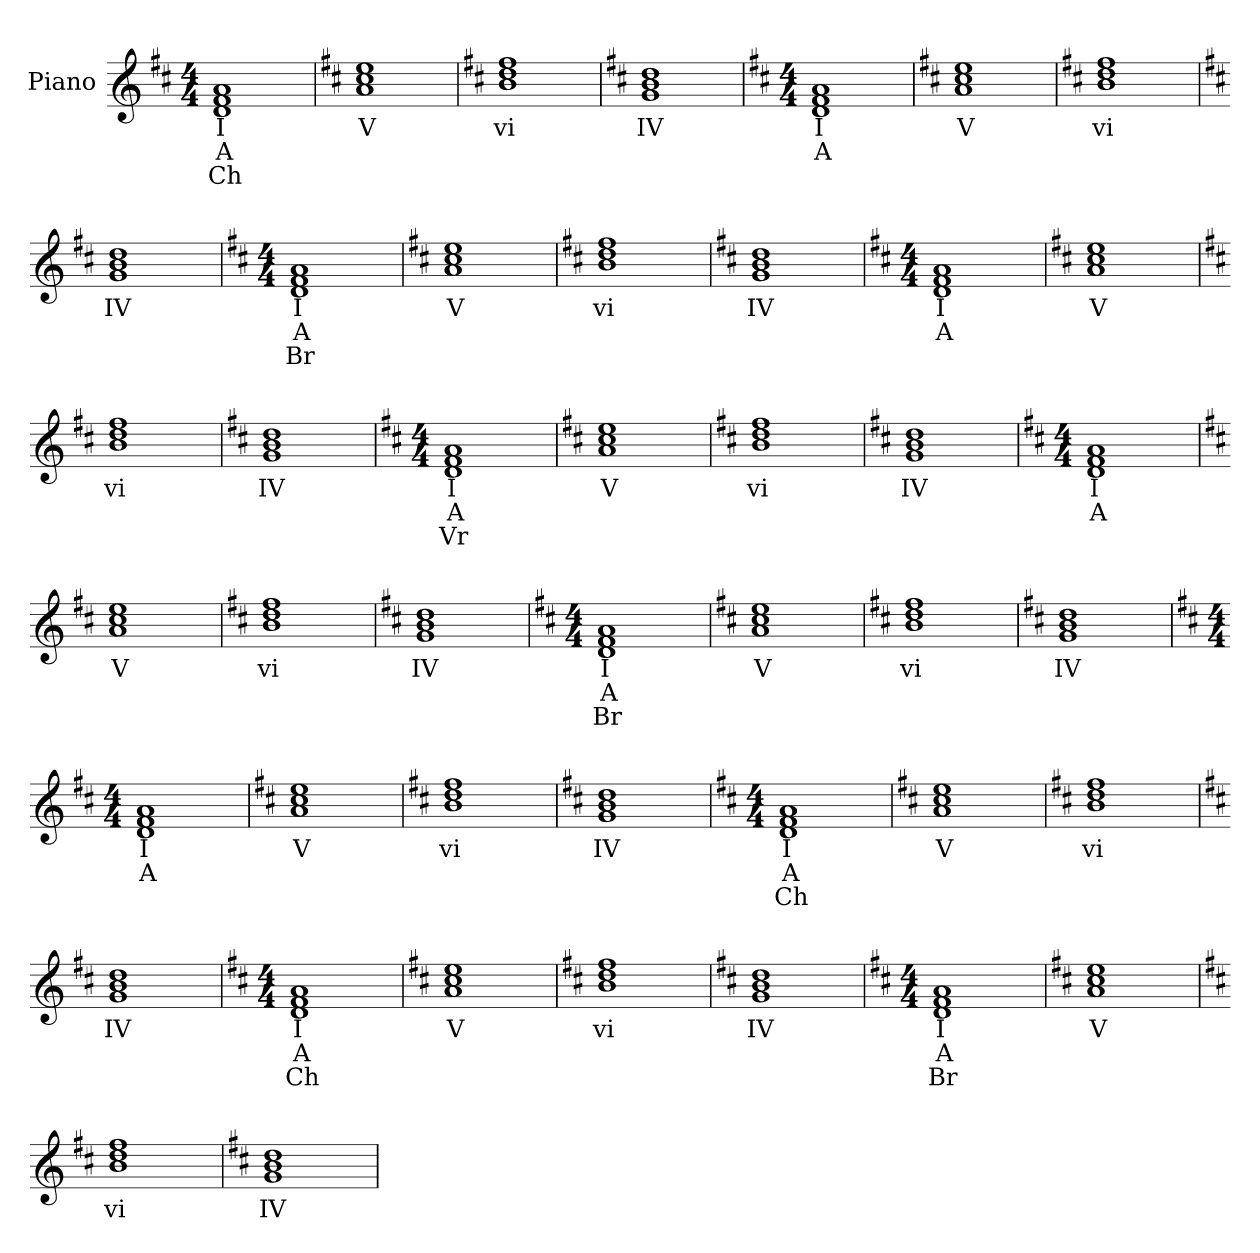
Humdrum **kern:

**kern	**text	**text	**text
*part1	*part1	*part1	*part1
*staff1	*staff1	*staff1	*staff1
*I"Piano	*	*	*
*I'Pno	*	*	*
*k[f#c#]	*	*	*
*D:	*	*	*
*M4/4	*	*	*
=	=	=	=
1d 1f# 1a	I	A	Ch
=	=	=	=
*k[f#c#]	*	*	*
*D:	*	*	*
1a 1cc# 1ee	V	.	.
=	=	=	=
*k[f#c#]	*	*	*
*D:	*	*	*
1b 1dd 1ff#	vi	.	.
=	=	=	=
*k[f#c#]	*	*	*
*D:	*	*	*
1g 1b 1dd	IV	.	.
=	=	=	=
*k[f#c#]	*	*	*
*D:	*	*	*
*M4/4	*	*	*
1d 1f# 1a	I	A	.
=	=	=	=
*k[f#c#]	*	*	*
*D:	*	*	*
1a 1cc# 1ee	V	.	.
=	=	=	=
*k[f#c#]	*	*	*
*D:	*	*	*
1b 1dd 1ff#	vi	.	.
=	=	=	=
*k[f#c#]	*	*	*
*D:	*	*	*
1g 1b 1dd	IV	.	.
=	=	=	=
*k[f#c#]	*	*	*
*D:	*	*	*
*M4/4	*	*	*
1d 1f# 1a	I	A	Br
=	=	=	=
*k[f#c#]	*	*	*
*D:	*	*	*
1a 1cc# 1ee	V	.	.
=	=	=	=
*k[f#c#]	*	*	*
*D:	*	*	*
1b 1dd 1ff#	vi	.	.
=	=	=	=
*k[f#c#]	*	*	*
*D:	*	*	*
1g 1b 1dd	IV	.	.
=	=	=	=
*k[f#c#]	*	*	*
*D:	*	*	*
*M4/4	*	*	*
1d 1f# 1a	I	A	.
=	=	=	=
*k[f#c#]	*	*	*
*D:	*	*	*
1a 1cc# 1ee	V	.	.
=	=	=	=
*k[f#c#]	*	*	*
*D:	*	*	*
1b 1dd 1ff#	vi	.	.
=	=	=	=
*k[f#c#]	*	*	*
*D:	*	*	*
1g 1b 1dd	IV	.	.
=	=	=	=
*k[f#c#]	*	*	*
*D:	*	*	*
*M4/4	*	*	*
1d 1f# 1a	I	A	Vr
=	=	=	=
*k[f#c#]	*	*	*
*D:	*	*	*
1a 1cc# 1ee	V	.	.
=	=	=	=
*k[f#c#]	*	*	*
*D:	*	*	*
1b 1dd 1ff#	vi	.	.
=	=	=	=
*k[f#c#]	*	*	*
*D:	*	*	*
1g 1b 1dd	IV	.	.
=	=	=	=
*k[f#c#]	*	*	*
*D:	*	*	*
*M4/4	*	*	*
1d 1f# 1a	I	A	.
=	=	=	=
*k[f#c#]	*	*	*
*D:	*	*	*
1a 1cc# 1ee	V	.	.
=	=	=	=
*k[f#c#]	*	*	*
*D:	*	*	*
1b 1dd 1ff#	vi	.	.
=	=	=	=
*k[f#c#]	*	*	*
*D:	*	*	*
1g 1b 1dd	IV	.	.
=	=	=	=
*k[f#c#]	*	*	*
*D:	*	*	*
*M4/4	*	*	*
1d 1f# 1a	I	A	Br
=	=	=	=
*k[f#c#]	*	*	*
*D:	*	*	*
1a 1cc# 1ee	V	.	.
=	=	=	=
*k[f#c#]	*	*	*
*D:	*	*	*
1b 1dd 1ff#	vi	.	.
=	=	=	=
*k[f#c#]	*	*	*
*D:	*	*	*
1g 1b 1dd	IV	.	.
=	=	=	=
*k[f#c#]	*	*	*
*D:	*	*	*
*M4/4	*	*	*
1d 1f# 1a	I	A	.
=	=	=	=
*k[f#c#]	*	*	*
*D:	*	*	*
1a 1cc# 1ee	V	.	.
=	=	=	=
*k[f#c#]	*	*	*
*D:	*	*	*
1b 1dd 1ff#	vi	.	.
=	=	=	=
*k[f#c#]	*	*	*
*D:	*	*	*
1g 1b 1dd	IV	.	.
=	=	=	=
*k[f#c#]	*	*	*
*D:	*	*	*
*M4/4	*	*	*
1d 1f# 1a	I	A	Ch
=	=	=	=
*k[f#c#]	*	*	*
*D:	*	*	*
1a 1cc# 1ee	V	.	.
=	=	=	=
*k[f#c#]	*	*	*
*D:	*	*	*
1b 1dd 1ff#	vi	.	.
=	=	=	=
*k[f#c#]	*	*	*
*D:	*	*	*
1g 1b 1dd	IV	.	.
=	=	=	=
*k[f#c#]	*	*	*
*D:	*	*	*
*M4/4	*	*	*
1d 1f# 1a	I	A	Ch
=	=	=	=
*k[f#c#]	*	*	*
*D:	*	*	*
1a 1cc# 1ee	V	.	.
=	=	=	=
*k[f#c#]	*	*	*
*D:	*	*	*
1b 1dd 1ff#	vi	.	.
=	=	=	=
*k[f#c#]	*	*	*
*D:	*	*	*
1g 1b 1dd	IV	.	.
=	=	=	=
*k[f#c#]	*	*	*
*D:	*	*	*
*M4/4	*	*	*
1d 1f# 1a	I	A	Br
=	=	=	=
*k[f#c#]	*	*	*
*D:	*	*	*
1a 1cc# 1ee	V	.	.
=	=	=	=
*k[f#c#]	*	*	*
*D:	*	*	*
1b 1dd 1ff#	vi	.	.
=	=	=	=
*k[f#c#]	*	*	*
*D:	*	*	*
1g 1b 1dd	IV	.	.
=	=	=	=
*-	*-	*-	*-
